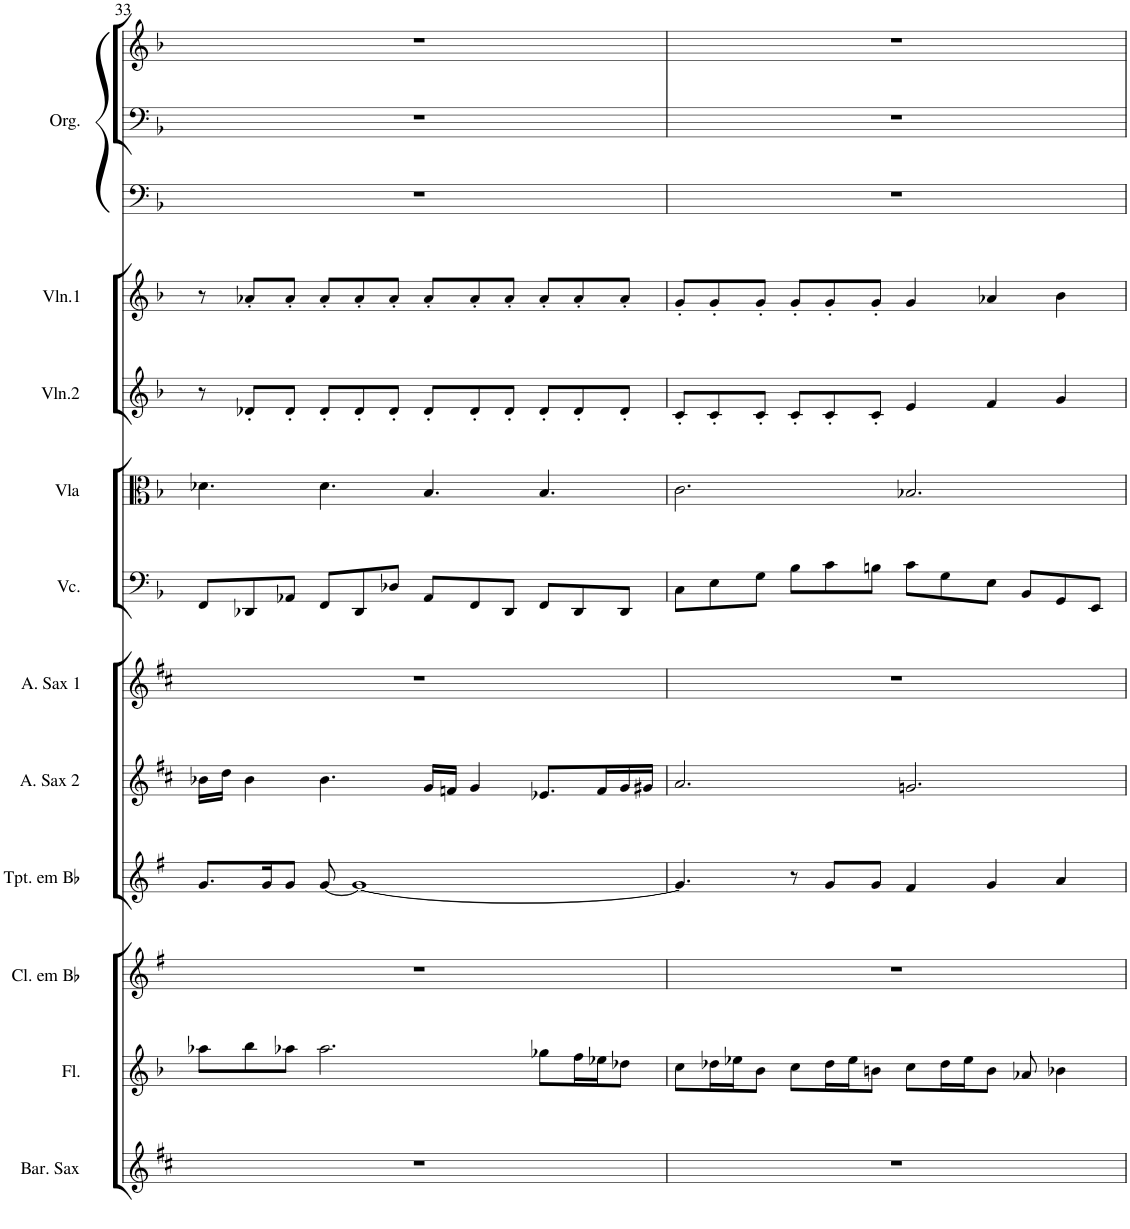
**kern	**kern	**kern	**kern	**kern	**kern	**kern	**kern	**kern	**kern	**kern	**kern	**kern
*part11	*part10	*part9	*part8	*part7	*part6	*part5	*part4	*part3	*part2	*part1	*part1	*part1
*staff13	*staff12	*staff11	*staff10	*staff9	*staff8	*staff7	*staff6	*staff5	*staff4	*staff3	*staff2	*staff1
*I"Saxofone Barítono	*I"Flauta Transversal	*I"Clarinete em Bb	*I"Trompete em Bb	*I"Saxofone Alto 2	*I"Saxofone Alto 1	*I"Violoncelo	*I"Viola	*I"Violino 2	*I"Violino 1	*I"Órgão	*	*
*	*I'Fl.	*I'Cl. em Bb	*I'Tpt. em Bb	*	*	*I'Vc.	*I'Vla	*I'Vln.2	*I'Vln.1	*	*	*
!!LO:PB:g=z
*clefG2	*clefG2	*clefG2	*clefG2	*clefG2	*clefG2	*clefF4	*clefC3	*clefG2	*clefG2	*clefF4	*clefF4	*clefG2
*Trd12c21	*	*Trd1c2	*Trd1c2	*Trd5c9	*Trd5c9	*	*	*	*	*	*	*
*k[f#c#]	*k[b-]	*k[f#]	*k[f#]	*k[f#c#]	*k[f#c#]	*k[b-]	*k[b-]	*k[b-]	*k[b-]	*k[b-]	*k[b-]	*k[b-]
*M12/8	*M12/8	*M12/8	*M12/8	*M12/8	*M12/8	*M12/8	*M12/8	*M12/8	*M12/8	*M12/8	*M12/8	*M12/8
=33	=33	=33	=33	=33	=33	=33	=33	=33	=33	=33	=33	=33
1.r	8aa-X\L	1.r	8.g/L	16b-X\LL	1.r	8FF/L	4.d-X\	8r	8r	1.r	1.r	1.r
.	.	.	.	16dd\JJ	.	.	.	.	.	.	.	.
.	8bb-\	.	.	4b-\	.	8DD-X/	.	8d-X'/L	8a-X'/L	.	.	.
.	.	.	16g/K	.	.	.	.	.	.	.	.	.
.	8aa-X\J	.	8g/J	.	.	8AA-X/J	.	8d-'/J	8a-'/J	.	.	.
.	2.aa-\	.	[8g/	4.b-\	.	8FF/L	4.d-\	8d-'/L	8a-'/L	.	.	.
.	.	.	1g_	.	.	8DD-/	.	8d-'/	8a-'/	.	.	.
.	.	.	.	.	.	8D-X/J	.	8d-'/J	8a-'/J	.	.	.
.	.	.	.	16g/LL	.	8AA-/L	4.B-/	8d-'/L	8a-'/L	.	.	.
.	.	.	.	16fn/JJ	.	.	.	.	.	.	.	.
.	.	.	.	4g/	.	8FF/	.	8d-'/	8a-'/	.	.	.
.	.	.	.	.	.	8DD-/J	.	8d-'/J	8a-'/J	.	.	.
.	8gg-X\L	.	.	8.e-X/L	.	8FF/L	4.B-/	8d-'/L	8a-'/L	.	.	.
.	16ff\L	.	.	.	.	8DD-/	.	8d-'/	8a-'/	.	.	.
.	16ee-X\J	.	.	16f/L	.	.	.	.	.	.	.	.
.	8dd-X\J	.	.	16g/	.	8DD-/J	.	8d-'/J	8a-'/J	.	.	.
.	.	.	.	16g#X/JJ	.	.	.	.	.	.	.	.
=34	=34	=34	=34	=34	=34	=34	=34	=34	=34	=34	=34	=34
1.r	8cc\L	1.r	4.g/]	2.a/	1.r	8C\L	2.c\	8c'/L	8g'/L	1.r	1.r	1.r
.	16dd-X\L	.	.	.	.	8E\	.	8c'/	8g'/	.	.	.
.	16ee-X\J	.	.	.	.	.	.	.	.	.	.	.
.	8b-\J	.	.	.	.	8G\J	.	8c'/J	8g'/J	.	.	.
.	8cc\L	.	8r	.	.	8B-\L	.	8c'/L	8g'/L	.	.	.
.	16dd-\L	.	8g/L	.	.	8c\	.	8c'/	8g'/	.	.	.
.	16ee-\J	.	.	.	.	.	.	.	.	.	.	.
.	8bn\J	.	8g/J	.	.	8Bn\J	.	8c'/J	8g'/J	.	.	.
.	8cc\L	.	4f#/	2.gn/	.	8c\L	2.B-X/	4e/	4g/	.	.	.
.	16dd-\L	.	.	.	.	8G\	.	.	.	.	.	.
.	16ee-\J	.	.	.	.	.	.	.	.	.	.	.
.	8b\J	.	4g/	.	.	8E\J	.	4f/	4a-X/	.	.	.
.	8a-X/	.	.	.	.	8BB-/L	.	.	.	.	.	.
.	4b-X\	.	4a/	.	.	8GG/	.	4g/	4b-\	.	.	.
.	.	.	.	.	.	8EE/J	.	.	.	.	.	.
=	=	=	=	=	=	=	=	=	=	=	=	=
*-	*-	*-	*-	*-	*-	*-	*-	*-	*-	*-	*-	*-
